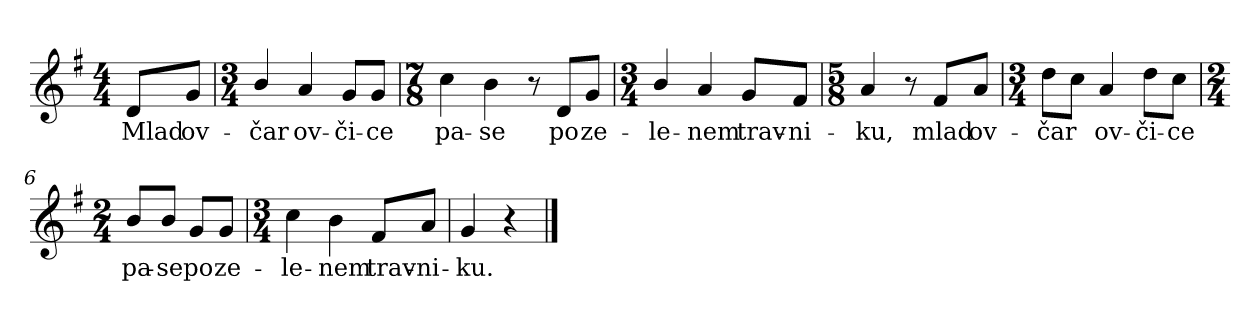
**kern	**text
*part1	*part1
*staff1	*staff1
*clefG2	*
*k[f#]	*
*G:	*
*M4/4	*
=	=
8d/L	Mlad
8g/J	ov-
=1	=1
*M3/4	*
4b/	-čar
4a/	ov-
8g/L	-či-
8g/J	-ce
=2	=2
*M7/8	*
4cc\	pa-
4b\	-se
8r	.
8d/L	po
8g/J	ze-
=3	=3
*M3/4	*
4b/	-le-
4a/	-nem
8g/L	trav-
8f#/J	-ni-
=4	=4
*M5/8	*
4a/	-ku,
8r	.
8f#/L	mlad
8a/J	ov-
!!LO:LB:g=z
=5	=5
*M3/4	*
8dd\L	-čar
8cc\J	.
4a/	ov-
8dd\L	-či-
8cc\J	-ce
=6	=6
*M2/4	*
8b/L	pa-
8b/J	-se
8g/L	po
8g/J	ze-
=7	=7
*M3/4	*
4cc\	-le-
4b\	-nem
8f#/L	trav-
8a/J	-ni-
=8	=8
4g/	-ku.
4r	.
==	==
*-	*-
